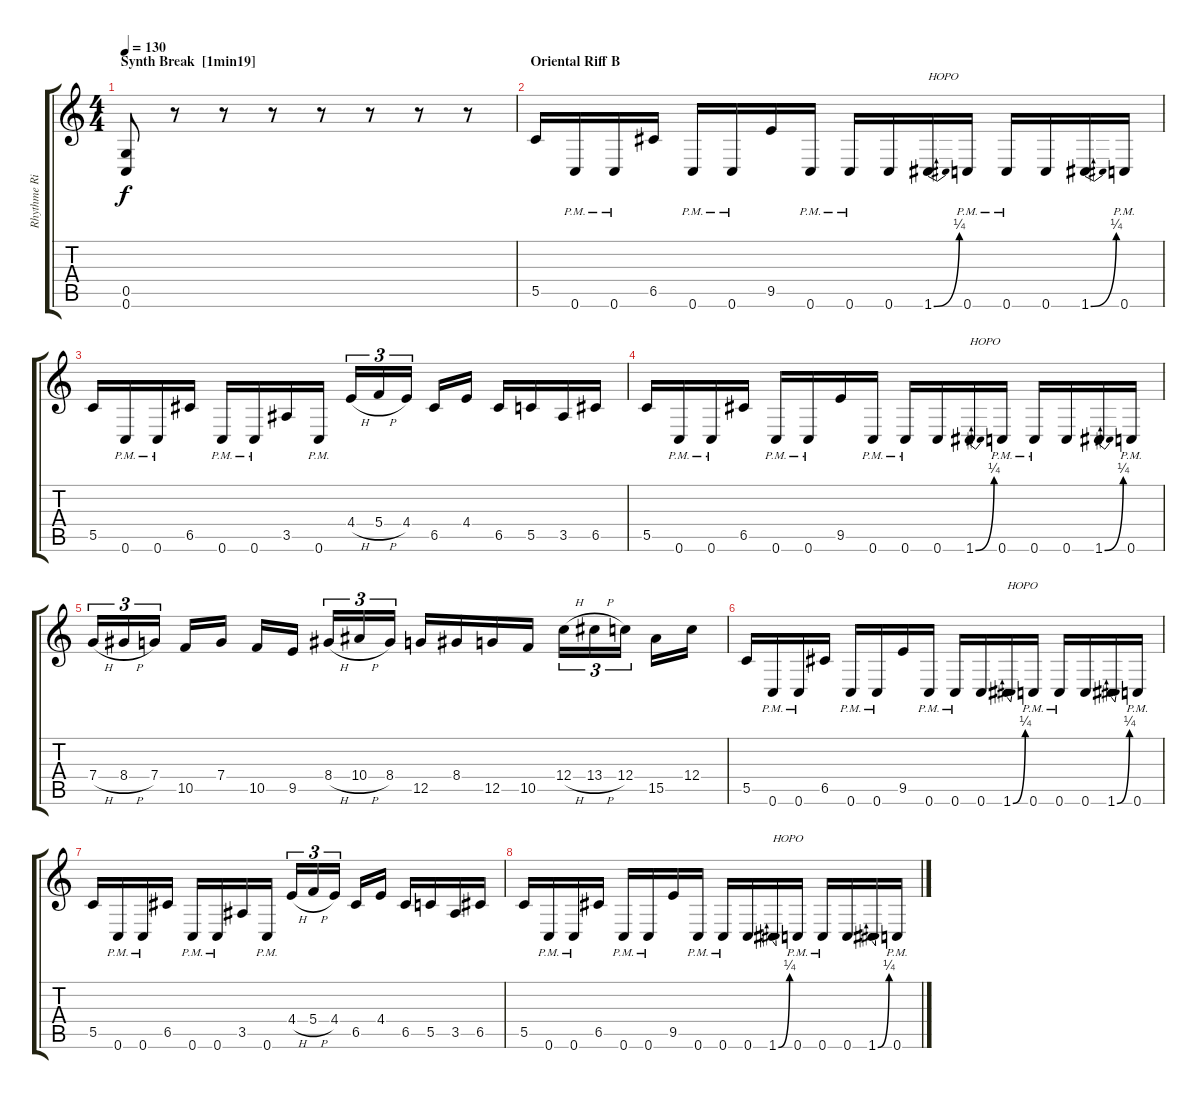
\track ("Rhythme Right" "Rhythme Ri") {instrument distortionguitar}
\staff {score tabs}
\tuning (D4 A3 F3 C3 G2 C2) {hide}
\ts (4 4)
\section ("" "Synth Break  [1min19]")
\tempo 130
\clef g2
\ks c
(0.5 0.6).8{dy f} r.8 r.8 r.8 r.8 r.8 r.8 r.8 |
\section ("" "Oriental Riff B")
5.5.16 0.6{pm}.16 0.6{pm}.16 6.5.16 0.6{pm}.16 0.6{pm}.16 9.5.16 0.6{pm}.16 0.6{pm}.16 0.6.16 1.6{be (bend 0 0 60 1)}.16{txt "HOPO"} 0.6{pm}.16 0.6{pm}.16 0.6.16 1.6{be (bend 0 0 60 1)}.16 0.6{pm}.16 |
5.5.16 0.6{pm}.16 0.6{pm}.16 6.5.16 0.6{pm}.16 0.6{pm}.16 3.5.16 0.6{pm}.16 4.4{h}.16{tu (3 2)} 5.4{h}.16{tu (3 2)} 4.4.16{tu (3 2)} 6.5.16 4.4.16 6.5.16 5.5.16 3.5.16 6.5.16 |
5.5.16 0.6{pm}.16 0.6{pm}.16 6.5.16 0.6{pm}.16 0.6{pm}.16 9.5.16 0.6{pm}.16 0.6{pm}.16 0.6.16 1.6{be (bend 0 0 60 1)}.16{txt "HOPO"} 0.6{pm}.16 0.6{pm}.16 0.6.16 1.6{be (bend 0 0 60 1)}.16 0.6{pm}.16 |
7.4{h}.16{tu (3 2)} 8.4{h}.16{tu (3 2)} 7.4.16{tu (3 2)} 10.5.16 7.4.16 10.5.16 9.5.16 8.4{h}.16{tu (3 2)} 10.4{h}.16{tu (3 2)} 8.4.16{tu (3 2)} 12.5.16 8.4.16 12.5.16 10.5.16 12.4{h}.16{tu (3 2)} 13.4{h}.16{tu (3 2)} 12.4.16{tu (3 2)} 15.5.16 12.4.16 |
5.5.16 0.6{pm}.16 0.6{pm}.16 6.5.16 0.6{pm}.16 0.6{pm}.16 9.5.16 0.6{pm}.16 0.6{pm}.16 0.6.16 1.6{be (bend 0 0 60 1)}.16{txt "HOPO"} 0.6{pm}.16 0.6{pm}.16 0.6.16 1.6{be (bend 0 0 60 1)}.16 0.6{pm}.16 |
5.5.16 0.6{pm}.16 0.6{pm}.16 6.5.16 0.6{pm}.16 0.6{pm}.16 3.5.16 0.6{pm}.16 4.4{h}.16{tu (3 2)} 5.4{h}.16{tu (3 2)} 4.4.16{tu (3 2)} 6.5.16 4.4.16 6.5.16 5.5.16 3.5.16 6.5.16 |
5.5.16 0.6{pm}.16 0.6{pm}.16 6.5.16 0.6{pm}.16 0.6{pm}.16 9.5.16 0.6{pm}.16 0.6{pm}.16 0.6.16 1.6{be (bend 0 0 60 1)}.16{txt "HOPO"} 0.6{pm}.16 0.6{pm}.16 0.6.16 1.6{be (bend 0 0 60 1)}.16 0.6{pm}.16
